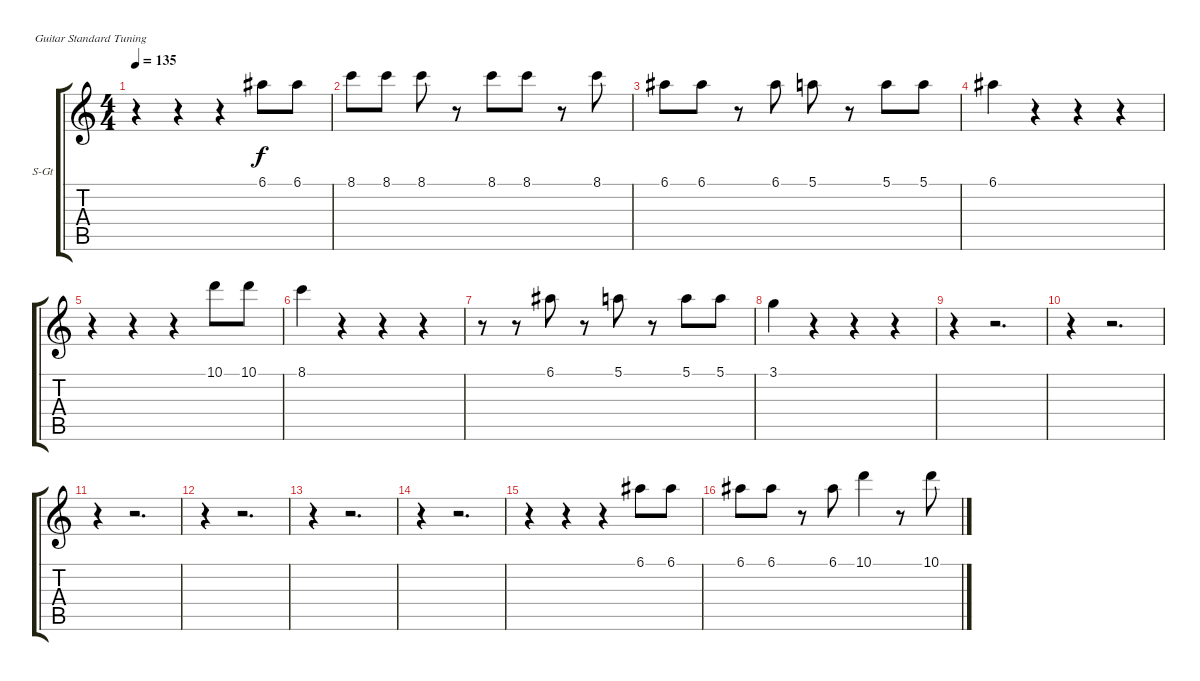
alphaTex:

\bracketExtendMode groupsimilarinstruments
\firstSystemTrackNameOrientation horizontal
\otherSystemsTrackNameOrientation horizontal
\track ("Вокал" "S-Gt") {instrument sitar}
\staff {score tabs}
\tuning (E4 B3 G3 D3 A2 E2)
\displaytranspose 12
\ts (4 4)
\tempo 135
\clef g2
\ks c
r.4{dy f} r.4 r.4 6.1.8 6.1.8 |
8.1.8 8.1.8 8.1.8 r.8 8.1.8 8.1.8 r.8 8.1.8 |
6.1.8 6.1.8 r.8 6.1.8 5.1.8 r.8 5.1.8 5.1.8 |
6.1.4 r.4 r.4 r.4 |
r.4 r.4 r.4 10.1.8 10.1.8 |
8.1.4 r.4 r.4 r.4 |
r.8 r.8 6.1.8 r.8 5.1.8 r.8 5.1.8 5.1.8 |
3.1.4 r.4 r.4 r.4 |
r.4 r.2{d} |
r.4 r.2{d} |
r.4 r.2{d} |
r.4 r.2{d} |
r.4 r.2{d} |
r.4 r.2{d} |
r.4 r.4 r.4 6.1.8 6.1.8 |
6.1.8 6.1.8 r.8 6.1.8 10.1.4 r.8 10.1.8
